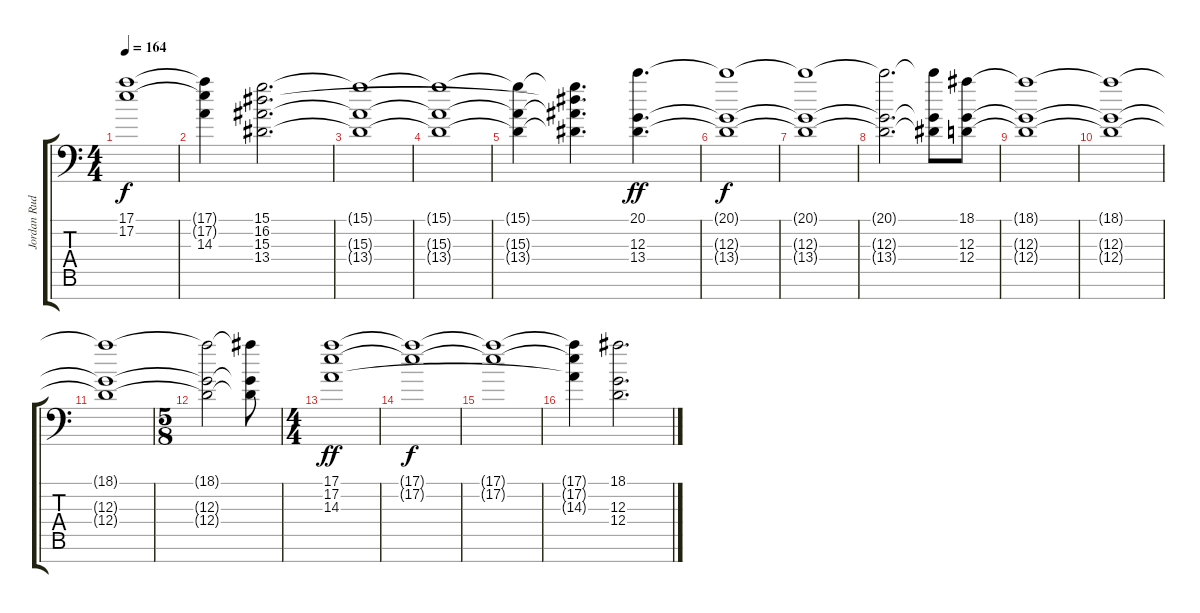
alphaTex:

\track ("Jordan Rudess chords 1" "Jordan Rud") {instrument pad3polysynth}
\staff {score tabs}
\tuning (E4 B3 G3 D3 A2 E2 C-1) {hide}
\ts (4 4)
\tempo 164
\clef f4
\ks c
(17.1{t} 17.2{t}).1{dy f} |
(17.1{t} 17.2{t} 14.3{t}).4 (15.1 16.2 15.3 13.4).2{d} |
(15.1{t} 15.3{t} 13.4{t}).1 |
(15.1{t} 15.3{t} 13.4{t}).1 |
(15.1{t} 15.3{t} 13.4{t}).4 (15.1{t} 16.2{t} 15.3{t} 13.4{t}).4{d} (20.1 12.3 13.4).4{d dy ff} |
(20.1{t} 12.3{t} 13.4{t}).1{dy f} |
(20.1{t} 12.3{t} 13.4{t}).1 |
(20.1{t} 12.3{t} 13.4{t}).2{d} (20.1{t} 12.3{t} 13.4{t}).8 (18.1 12.3 12.4).8 |
(18.1{t} 12.3{t} 12.4{t}).1 |
(18.1{t} 12.3{t} 12.4{t}).1 |
(18.1{t} 12.3{t} 12.4{t}).1 |
\ts (5 8)
(18.1{t} 12.3{t} 12.4{t}).2 (18.1{t} 12.3{t} 12.4{t}).8 |
\ts (4 4)
(17.1 17.2 14.3).1{dy ff volume 8 balance 2} |
(17.1{t} 17.2{t}).1{dy f} |
(17.1{t} 17.2{t}).1 |
(17.1{t} 17.2{t} 14.3{t}).4 (18.1 12.3 12.4).2{d}
